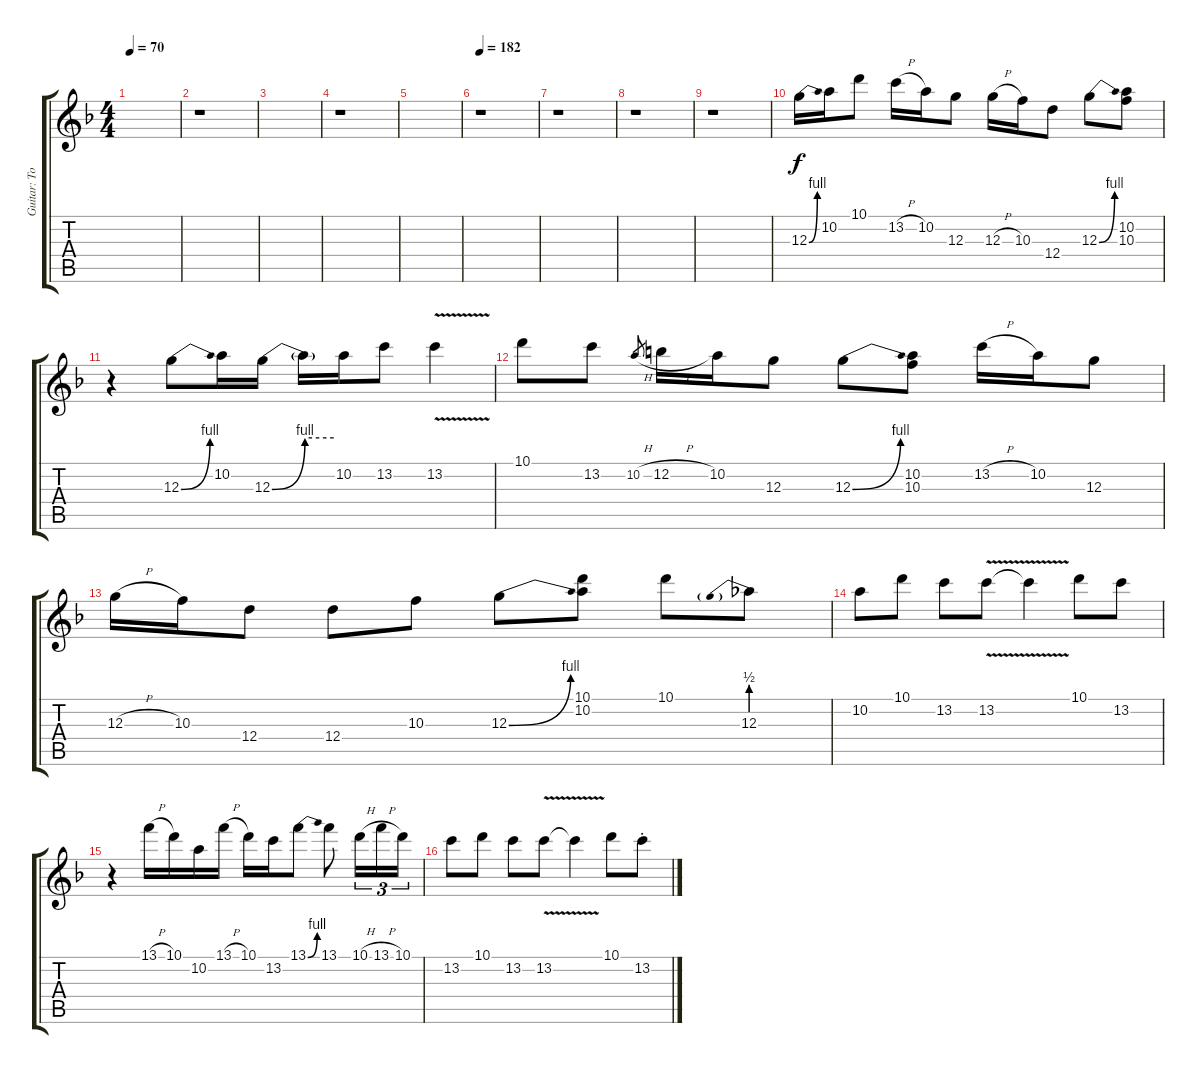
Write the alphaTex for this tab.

\track ("Guitar: Tony" "Guitar: To") {instrument distortionguitar}
\staff {score tabs}
\tuning (E4 B3 G3 D3 A2 E2) {hide}
\ts (4 4)
\tempo 70
\clef g2
\ks f
|
r.1 |
|
r.1 |
|
\tempo 182
r.1 |
r.1 |
r.1 |
r.1 |
12.3{be (bend 0 0 60 4)}.16 10.2.16 10.1.8 13.2{h}.16 10.2.16 12.3.8 12.3{h}.16 10.3.16 12.4.8 12.3{be (bend 0 0 60 4)}.8 (10.2 10.3).8 |
r.4 12.3{be (bend 0 0 60 4)}.8 10.2.16 12.3{be (bend 0 0 60 4)}.16 12.3{be (hold 0 4 60 4) t}.16 10.2.16 13.2.8 13.2{v}.4 |
10.1.8 13.2.8 10.2{h}.8{gr} 12.2{h}.16 10.2.16 12.3.8 12.3{be (bend 0 0 60 4)}.8 (10.2 10.3).8 13.2{h}.16 10.2.16 12.3.8 |
12.3{h}.16 10.3.16 12.4.8 12.4.8 10.3.8 12.3{be (bend 0 0 60 4)}.8 (10.1 10.2).8 10.1.8 12.3{be (prebend 0 2 60 2)}.8 |
10.2.8 10.1.8 13.2.8 13.2{v}.8 13.2{v t}.4 10.1.8 13.2.8 |
r.4 13.1{h}.16 10.1.16 10.2.16 13.1{h}.16 10.1.16 13.2.16 13.1{be (bend 0 0 60 4)}.8 13.1.8 10.1{h}.16{tu (3 2)} 13.1{h}.16{tu (3 2)} 10.1.16{tu (3 2)} |
13.2.8 10.1.8 13.2.8 13.2{v}.8 13.2{v t}.4 10.1.8 13.2{st}.8
